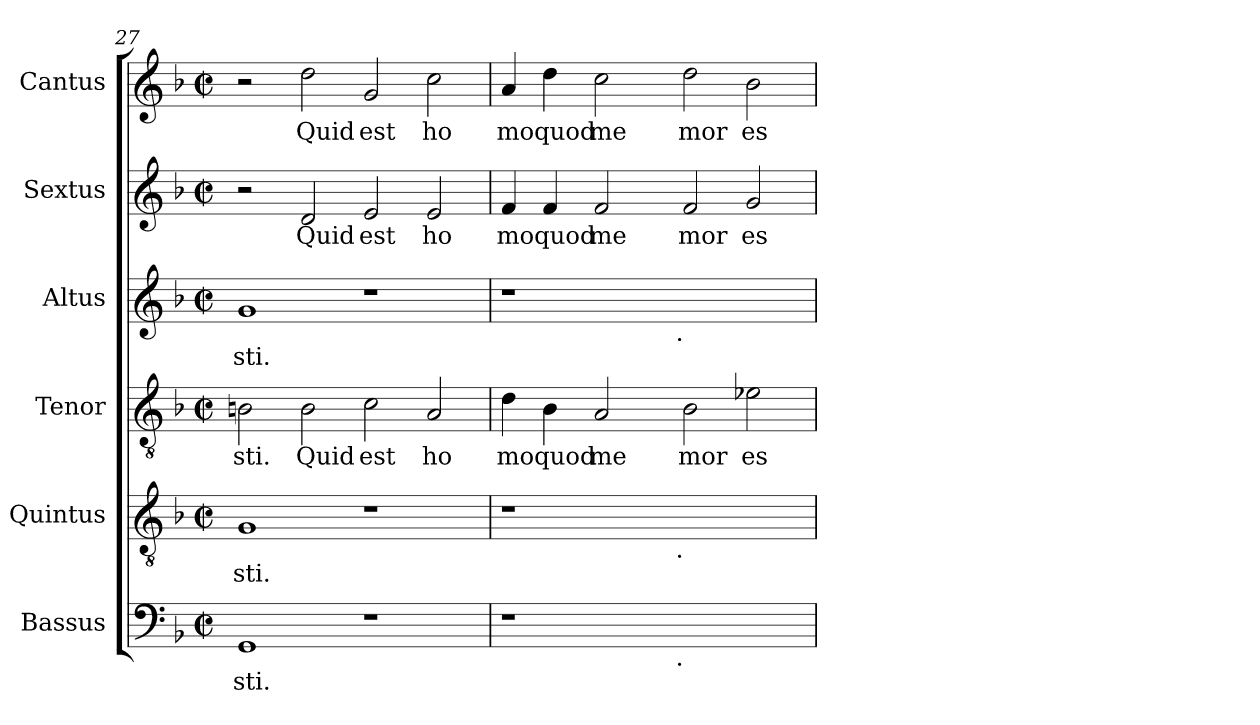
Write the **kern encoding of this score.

**kern	**text	**kern	**text	**kern	**text	**kern	**text	**kern	**text	**kern	**text
*part6	*part6	*part5	*part5	*part4	*part4	*part3	*part3	*part2	*part2	*part1	*part1
*staff6	*staff6	*staff5	*staff5	*staff4	*staff4	*staff3	*staff3	*staff2	*staff2	*staff1	*staff1
*I"Bassus	*	*I"Quintus	*	*I"Tenor	*	*I"Altus	*	*I"Sextus	*	*I"Cantus	*
*clefF4	*	*clefGv2	*	*clefGv2	*	*clefG2	*	*clefG2	*	*clefG2	*
*k[b-]	*	*k[b-]	*	*k[b-]	*	*k[b-]	*	*k[b-]	*	*k[b-]	*
*F:	*	*F:	*	*F:	*	*F:	*	*F:	*	*F:	*
*M2/2	*	*M2/2	*	*M2/2	*	*M2/2	*	*M2/2	*	*M2/2	*
*met(c|)	*	*met(c|)	*	*met(c|)	*	*met(c|)	*	*met(c|)	*	*met(c|)	*
=27	=27	=27	=27	=27	=27	=27	=27	=27	=27	=27	=27
!	!LO:LY:b:cj	!	!LO:LY:b:cj	!	!LO:LY:b:cj	!	!LO:LY:b:cj	!	!	!	!
1GG	sti.	1G	sti.	2Bn\	sti.	1g	sti.	2r	.	2r	.
!	!	!	!	!	!LO:LY:b:cj	!	!	!	!LO:LY:b:cj	!	!LO:LY:b:cj
.	.	.	.	2B\	Quid	.	.	2d/	Quid	2dd\	Quid
!	!	!	!	!	!LO:LY:b:cj	!	!	!	!LO:LY:b:cj	!	!LO:LY:b:cj
1r	.	1r	.	2c\	est	1r	.	2e/	est	2g/	est
!	!	!	!	!	!LO:LY:b:cj	!	!	!	!LO:LY:b:cj	!	!LO:LY:b:cj
.	.	.	.	2A/	ho	.	.	2e/	ho	2cc\	ho
=28	=28	=28	=28	=28	=28	=28	=28	=28	=28	=28	=28
!	!	!	!	!	!LO:LY:b:cj	!	!	!	!LO:LY:b:cj	!	!LO:LY:b:cj
*^	*	*^	*	*	*	*^	*	*	*	*	*
1r	2ryy	.	1r	2ryy	.	4d\	mo	1r	2ryy	.	4f/	mo	4a/	mo
!	!	!	!	!	!	!	!LO:LY:b:cj	!	!	!	!	!LO:LY:b:cj	!	!LO:LY:b:cj
.	.	.	.	.	.	4B-\	quod	.	.	.	4f/	quod	4dd\	quod
!	!	!	!	!	!	!	!LO:LY:b:cj	!	!	!	!	!LO:LY:b:cj	!	!LO:LY:b:cj
.	4ryy	.	.	4ryy	.	2A/	me	.	4ryy	.	2f/	me	2cc\	me
.	8...ryy	.	.	8...ryy	.	.	.	.	8...ryy	.	.	.	.	.
!	!	!	!	!	!	!	!	!	!LO:TX:b:t=.	!	!	!	!	!
!	!	!	!	!LO:TX:b:t=.	!	!	!	!	!	!	!	!	!	!
!	!LO:TX:b:t=.	!	!	!	!	!	!	!	!	!	!	!	!	!
.	1ryy	.	.	1ryy	.	.	.	.	1ryy	.	.	.	.	.
!	!	!	!	!	!	!	!LO:LY:b:cj	!	!	!	!	!LO:LY:b:cj	!	!LO:LY:b:cj
1ryy	.	.	1ryy	.	.	2B-\	mor	1ryy	.	.	2f/	mor	2dd\	mor
!	!	!	!	!	!	!	!LO:LY:b:cj	!	!	!	!	!LO:LY:b:cj	!	!LO:LY:b:cj
.	.	.	.	.	.	2e-X\	es	.	.	.	2g/	es	2b-\	es
.	64ryy	.	.	64ryy	.	.	.	.	64ryy	.	.	.	.	.
*v	*v	*	*	*	*	*	*	*v	*v	*	*	*	*	*
*	*	*v	*v	*	*	*	*	*	*	*	*	*
=	=	=	=	=	=	=	=	=	=	=	=
*-	*-	*-	*-	*-	*-	*-	*-	*-	*-	*-	*-
